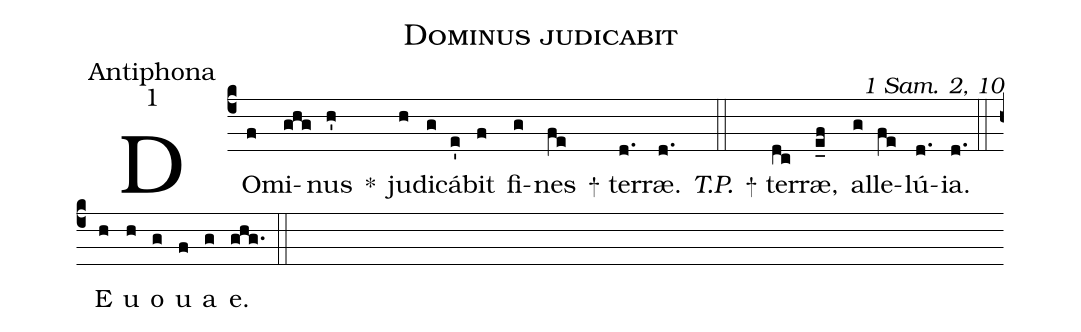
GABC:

name:Dominus judicabit;
office-part:Antiphona;
mode:1;
commentary:1 Sam. 2, 10;
%%
(c4)
DO(f)mi(ghg)nus(h') *()
ju(h)di(g)cá(e')bit(f) fi(g)nes(fe) + ter(d.)ræ.(d.) <i>T.P.</i>(::)
+ ter(dc)ræ,(e_f) al(g)le(fe)lú(d.)ia.(d.) (::)
E(h) u(h) o(g) u(f) a(g) e.(ghg.) (::)
